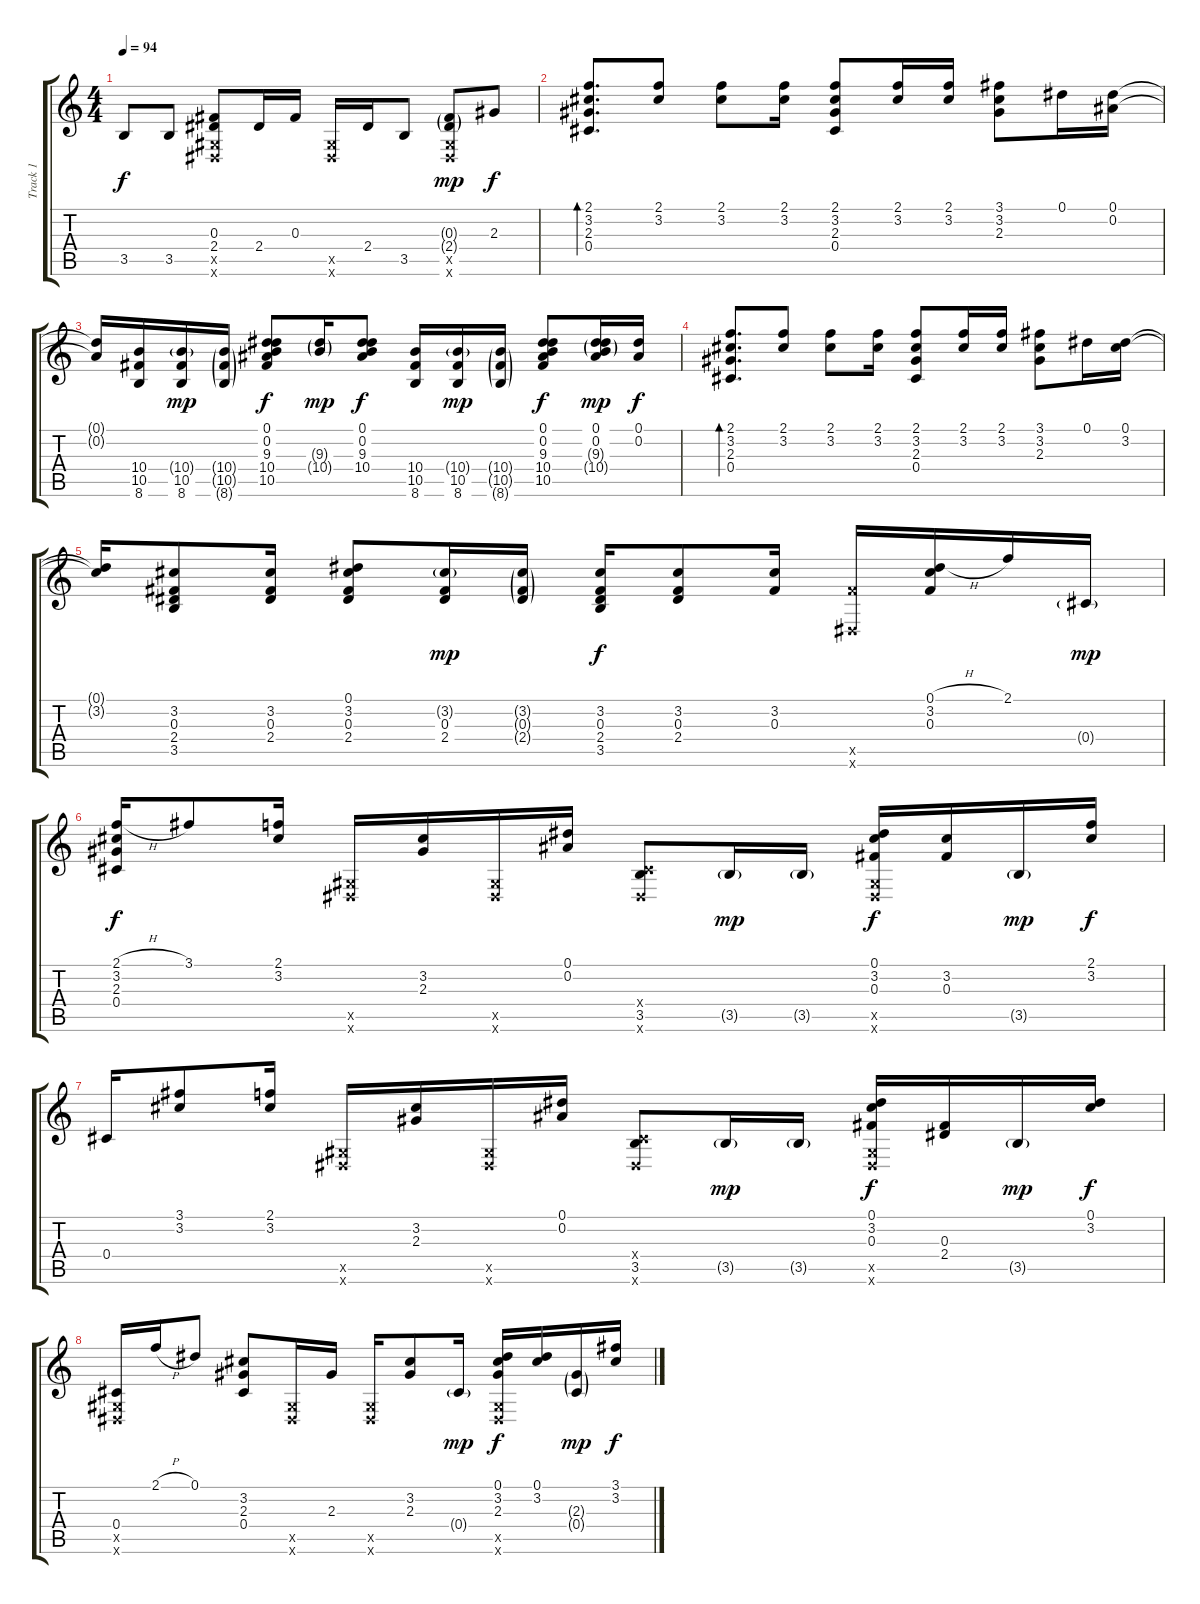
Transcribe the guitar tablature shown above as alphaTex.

\track ("Track 1" "Track 1") {instrument acousticguitarsteel}
\staff {score tabs}
\tuning (Eb4 Bb3 Gb3 Db3 Ab2 Eb2) {hide}
\ts (4 4)
\tempo 94
\clef g2
\ks c
3.5.8{dy f} 3.5.8 (0.3 2.4 0.5{x} 0.6{x}).8 2.4.16 0.3.16 (0.5{x} 0.6{x}).16 2.4.16 3.5.8 (0.3{g} 2.4{g} 0.5{x} 0.6{x}).8{dy mp} 2.3.8{dy f} |
(2.1 3.2 2.3 0.4).8{d bd 60} (2.1 3.2).8 (2.1 3.2).8 (2.1 3.2).16 (2.1 3.2 2.3 0.4).8 (2.1 3.2).16 (2.1 3.2).16 (3.1 3.2 2.3).8 0.1.16 (0.1 0.2).16 |
(0.1{t} 0.2{t}).16 (10.4 10.5 8.6).16 (10.4{g} 10.5 8.6).16{dy mp} (10.4{g} 10.5{g} 8.6{g}).16 (0.1 0.2 9.3 10.4 10.5).8{dy f} (9.3{g} 10.4{g}).16{dy mp} (0.1 0.2 9.3 10.4).8{dy f} (10.4 10.5 8.6).16 (10.4{g} 10.5 8.6).16{dy mp} (10.4{g} 10.5{g} 8.6{g}).16 (0.1 0.2 9.3 10.4 10.5).8{dy f} (0.1 0.2 9.3{g} 10.4{g}).16{dy mp} (0.1 0.2).16{dy f} |
(2.1 3.2 2.3 0.4).8{d bd 60} (2.1 3.2).8 (2.1 3.2).8 (2.1 3.2).16 (2.1 3.2 2.3 0.4).8 (2.1 3.2).16 (2.1 3.2).16 (3.1 3.2 2.3).8 0.1.16 (0.1 3.2).16 |
(0.1{t} 3.2{t}).16 (3.2 0.3 2.4 3.5).8 (3.2 0.3 2.4).16 (0.1 3.2 0.3 2.4).8 (3.2{g} 0.3 2.4).16{dy mp} (3.2{g} 0.3{g} 2.4{g}).16 (3.2 0.3 2.4 3.5).16{dy f} (3.2 0.3 2.4).8 (3.2 0.3).16 (10.5{x} 0.6{x}).16 (0.1{h} 3.2 0.3).16 2.1.16 0.4{g}.16{dy mp} |
(2.1{h} 3.2 2.3 0.4).16{dy f} 3.1.8 (2.1 3.2).16 (0.5{x} 0.6{x}).16 (3.2 2.3).16 (0.5{x} 0.6{x}).16 (0.1 0.2).16 (0.4{x} 3.5 0.6{x}).8 3.5{g}.16{dy mp} 3.5{g}.16 (0.1 3.2 0.3 0.5{x} 0.6{x}).16{dy f} (3.2 0.3).16 3.5{g}.16{dy mp} (2.1 3.2).16{dy f} |
0.4.16 (3.1 3.2).8 (2.1 3.2).16 (0.5{x} 0.6{x}).16 (3.2 2.3).16 (0.5{x} 0.6{x}).16 (0.1 0.2).16 (0.4{x} 3.5 0.6{x}).8 3.5{g}.16{dy mp} 3.5{g}.16 (0.1 3.2 0.3 0.5{x} 0.6{x}).16{dy f} (0.3 2.4).16 3.5{g}.16{dy mp} (0.1 3.2).16{dy f} |
(0.4 0.5{x} 0.6{x}).16 2.1{h}.16 0.1.8 (3.2 2.3 0.4).8 (0.5{x} 0.6{x}).16 2.3.16 (0.5{x} 0.6{x}).16 (3.2 2.3).8 0.4{g}.16{dy mp} (0.1 3.2 2.3 0.5{x} 0.6{x}).16{dy f} (0.1 3.2).16 (2.3{g} 0.4{g}).16{dy mp} (3.1 3.2).16{dy f}
